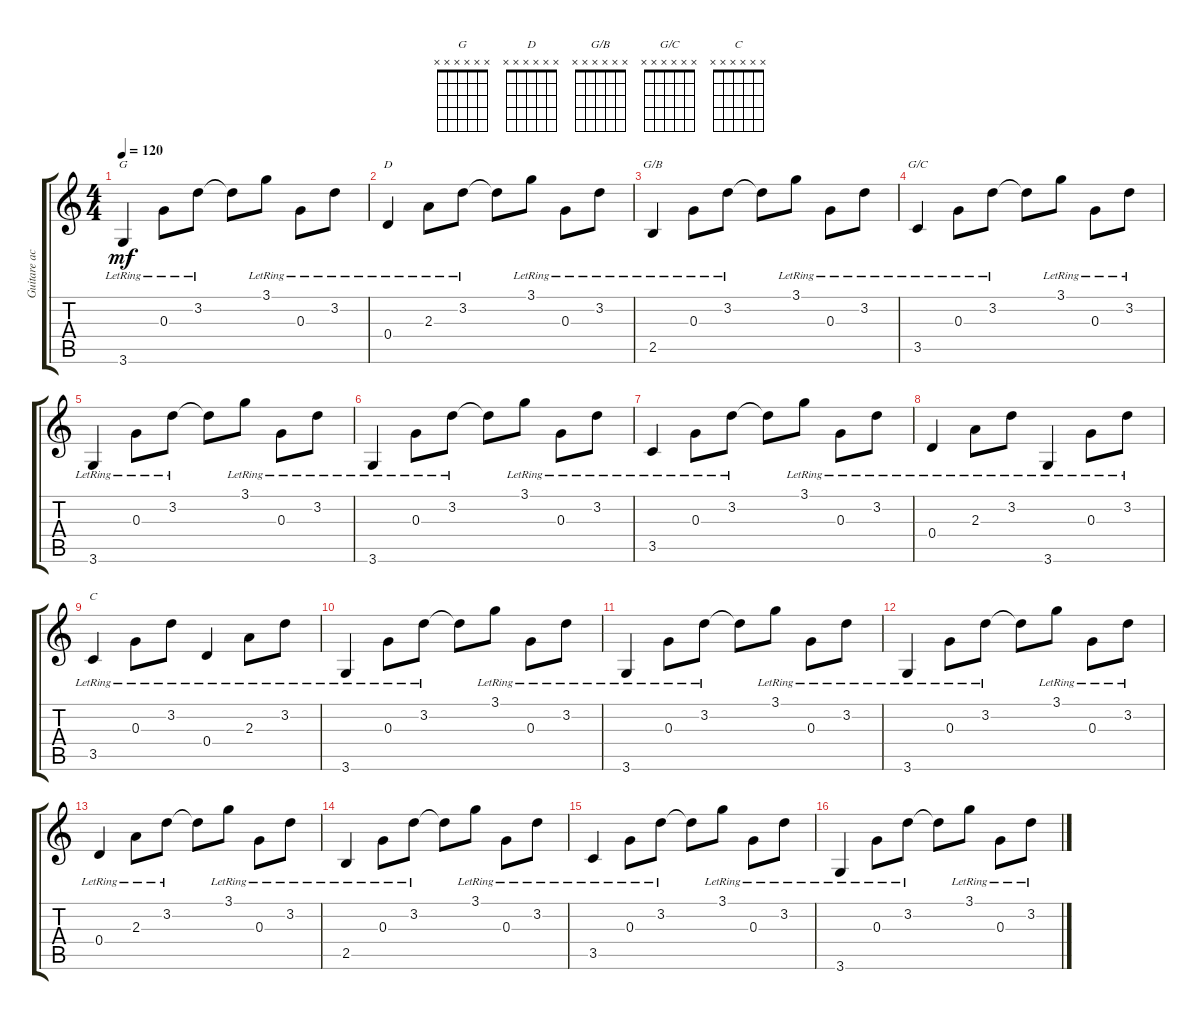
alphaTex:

\track ("Guitare acoustique" "Guitare ac") {instrument acousticguitarsteel}
\staff {score tabs}
\tuning (E4 B3 G3 D3 A2 E2) {hide}
\chord ("G" x x x x x x)
\chord ("D" x x x x x x)
\chord ("G/B" x x x x x x)
\chord ("G/C" x x x x x x)
\chord ("C" x x x x x x)
\ts (4 4)
\tempo 120
\clef g2
\ks c
3.6{lr}.4{ch "G" dy mf} 0.3{lr}.8 3.2{lr}.8 3.2{t}.8 3.1{lr}.8 0.3{lr}.8 3.2{lr}.8 |
0.4{lr}.4{ch "D"} 2.3{lr}.8 3.2{lr}.8 3.2{t}.8 3.1{lr}.8 0.3{lr}.8 3.2{lr}.8 |
2.5{lr}.4{ch "G/B"} 0.3{lr}.8 3.2{lr}.8 3.2{t}.8 3.1{lr}.8 0.3{lr}.8 3.2{lr}.8 |
3.5{lr}.4{ch "G/C"} 0.3{lr}.8 3.2{lr}.8 3.2{t}.8 3.1{lr}.8 0.3{lr}.8 3.2{lr}.8 |
3.6{lr}.4 0.3{lr}.8 3.2{lr}.8 3.2{t}.8 3.1{lr}.8 0.3{lr}.8 3.2{lr}.8 |
3.6{lr}.4 0.3{lr}.8 3.2{lr}.8 3.2{t}.8 3.1{lr}.8 0.3{lr}.8 3.2{lr}.8 |
3.5{lr}.4 0.3{lr}.8 3.2{lr}.8 3.2{t}.8 3.1{lr}.8 0.3{lr}.8 3.2{lr}.8 |
0.4{lr}.4 2.3{lr}.8 3.2{lr}.8 3.6{lr}.4 0.3{lr}.8 3.2{lr}.8 |
3.5{lr}.4{ch "C"} 0.3{lr}.8 3.2{lr}.8 0.4{lr}.4 2.3{lr}.8 3.2{lr}.8 |
3.6{lr}.4 0.3{lr}.8 3.2{lr}.8 3.2{t}.8 3.1{lr}.8 0.3{lr}.8 3.2{lr}.8 |
3.6{lr}.4 0.3{lr}.8 3.2{lr}.8 3.2{t}.8 3.1{lr}.8 0.3{lr}.8 3.2{lr}.8 |
3.6{lr}.4 0.3{lr}.8 3.2{lr}.8 3.2{t}.8 3.1{lr}.8 0.3{lr}.8 3.2{lr}.8 |
0.4{lr}.4 2.3{lr}.8 3.2{lr}.8 3.2{t}.8 3.1{lr}.8 0.3{lr}.8 3.2{lr}.8 |
2.5{lr}.4 0.3{lr}.8 3.2{lr}.8 3.2{t}.8 3.1{lr}.8 0.3{lr}.8 3.2{lr}.8 |
3.5{lr}.4 0.3{lr}.8 3.2{lr}.8 3.2{t}.8 3.1{lr}.8 0.3{lr}.8 3.2{lr}.8 |
3.6{lr}.4 0.3{lr}.8 3.2{lr}.8 3.2{t}.8 3.1{lr}.8 0.3{lr}.8 3.2{lr}.8
